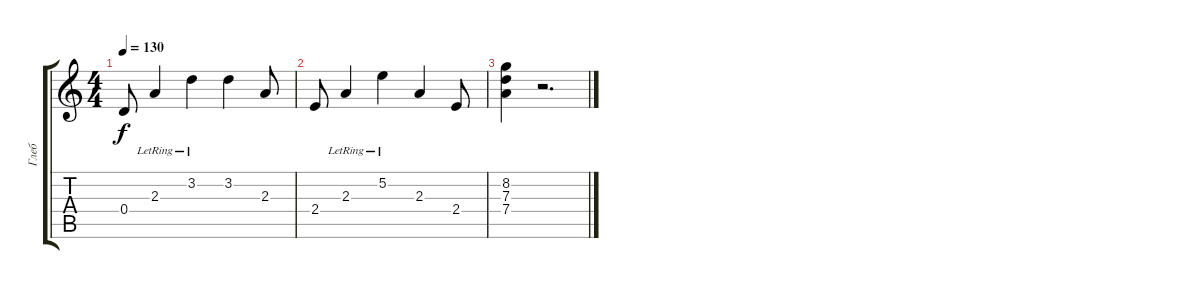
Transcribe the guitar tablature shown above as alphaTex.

\track ("Глеб" "Глеб") {instrument distortionguitar}
\staff {score tabs}
\tuning (E4 B3 G3 D3 A2 E2) {hide}
\ts (4 4)
\tempo 130
\clef g2
\ks c
0.4.8{dy f} 2.3{lr}.4 3.2{lr}.4 3.2.4 2.3.8 |
2.4.8 2.3{lr}.4 5.2{lr}.4 2.3.4 2.4.8 |
(8.2 7.3 7.4).4 r.2{d}
